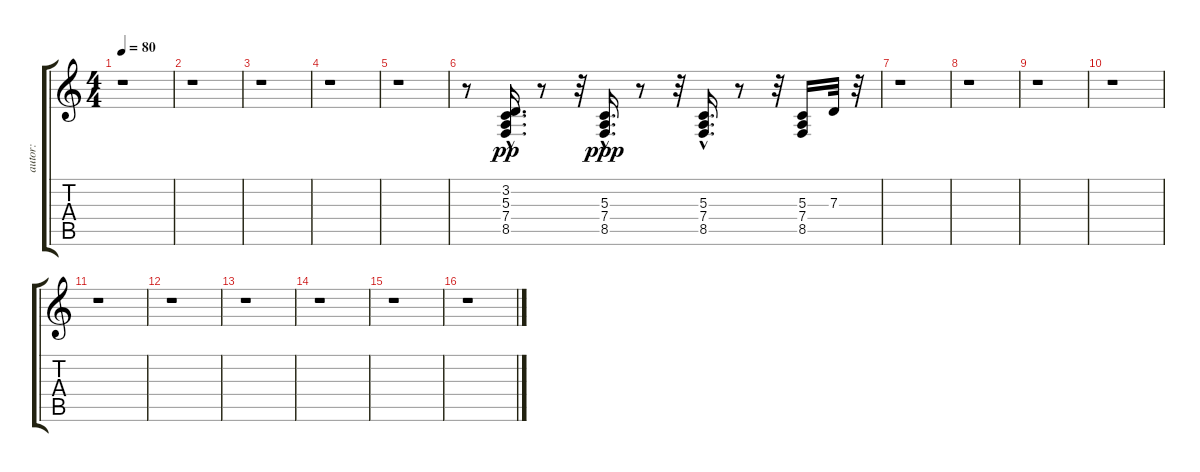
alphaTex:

\track ("autor:" "autor:") {instrument pad3polysynth}
\staff {score tabs}
\tuning (E4 B3 G3 D3 A2 E2) {hide}
\ts (4 4)
\tempo 80
\clef g2
\ks c
r.1{dy f} |
r.1 |
r.1 |
r.1 |
r.1 |
r.8 (3.2 5.3{hac} 7.4{hac} 8.5{hac}).16{d dy pp balance 0 instrument electricguitarclean} r.8 r.32 (5.3{hac} 7.4 8.5{hac}).16{d dy ppp} r.8 r.32 (5.3 7.4 8.5{hac}).16{d} r.8 r.32 (5.3 7.4 8.5).16 7.3.32 r.32 |
r.1 |
r.1 |
r.1 |
r.1 |
r.1 |
r.1 |
r.1 |
r.1 |
r.1 |
r.1
